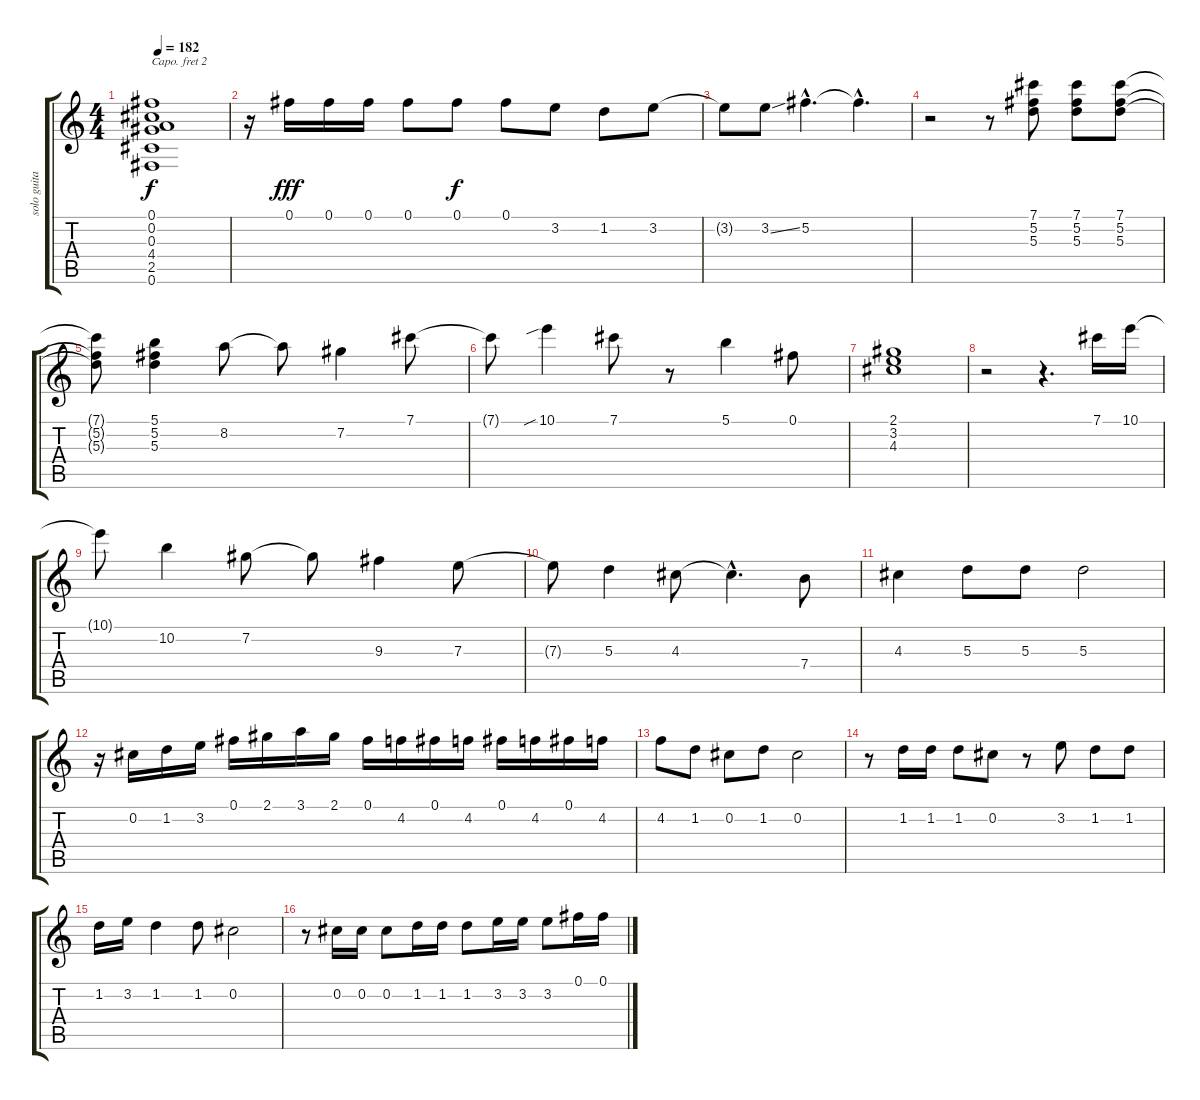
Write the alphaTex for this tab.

\track ("solo guitar (Toninio)" "solo guita") {instrument acousticguitarnylon}
\staff {score tabs}
\capo 2
\tuning (E4 B3 G3 D3 A2 E2) {hide}
\ts (4 4)
\tempo 182
\clef g2
\ks c
(0.1{t} 0.2{t} 0.3{t} 4.4{t} 2.5{t} 0.6{t}).1{dy f} |
r.16 0.1.16{dy fff} 0.1.16 0.1.16 0.1.8 0.1.8{dy f} 0.1.8 3.2.8 1.2.8 3.2.8 |
3.2{t}.8 3.2{ss}.8 5.2{hac}.4{d} 5.2{hac t}.4{d} |
r.2 r.8 (7.1 5.2 5.3).8 (7.1 5.2 5.3).8 (7.1 5.2 5.3).8 |
(7.1{t} 5.2{t} 5.3{t}).8 (5.1 5.2 5.3).4 8.2.8 8.2{t}.8 7.2.4 7.1.8 |
7.1{t}.8 10.1{sib}.4 7.1.8 r.8 5.1.4 0.1.8 |
(2.1 3.2 4.3).1 |
r.2 r.4{d} 7.1.16 10.1.16 |
10.1{t}.8 10.2.4 7.2.8 7.2{t}.8 9.3.4 7.3.8 |
7.3{t}.8 5.3.4 4.3.8 4.3{hac t}.4{d} 7.4.8 |
4.3.4 5.3.8 5.3.8 5.3.2 |
r.16 0.2.16 1.2.16 3.2.16 0.1.16 2.1.16 3.1.16 2.1.16 0.1.16 4.2.16 0.1.16 4.2.16 0.1.16 4.2.16 0.1.16 4.2.16 |
4.2.8 1.2.8 0.2.8 1.2.8 0.2.2 |
r.8 1.2.16 1.2.16 1.2.8 0.2.8 r.8 3.2.8 1.2.8 1.2.8 |
1.2.16 3.2.16 1.2.4 1.2.8 0.2.2 |
r.8 0.2.16 0.2.16 0.2.8 1.2.16 1.2.16 1.2.8 3.2.16 3.2.16 3.2.8 0.1.16 0.1.16
